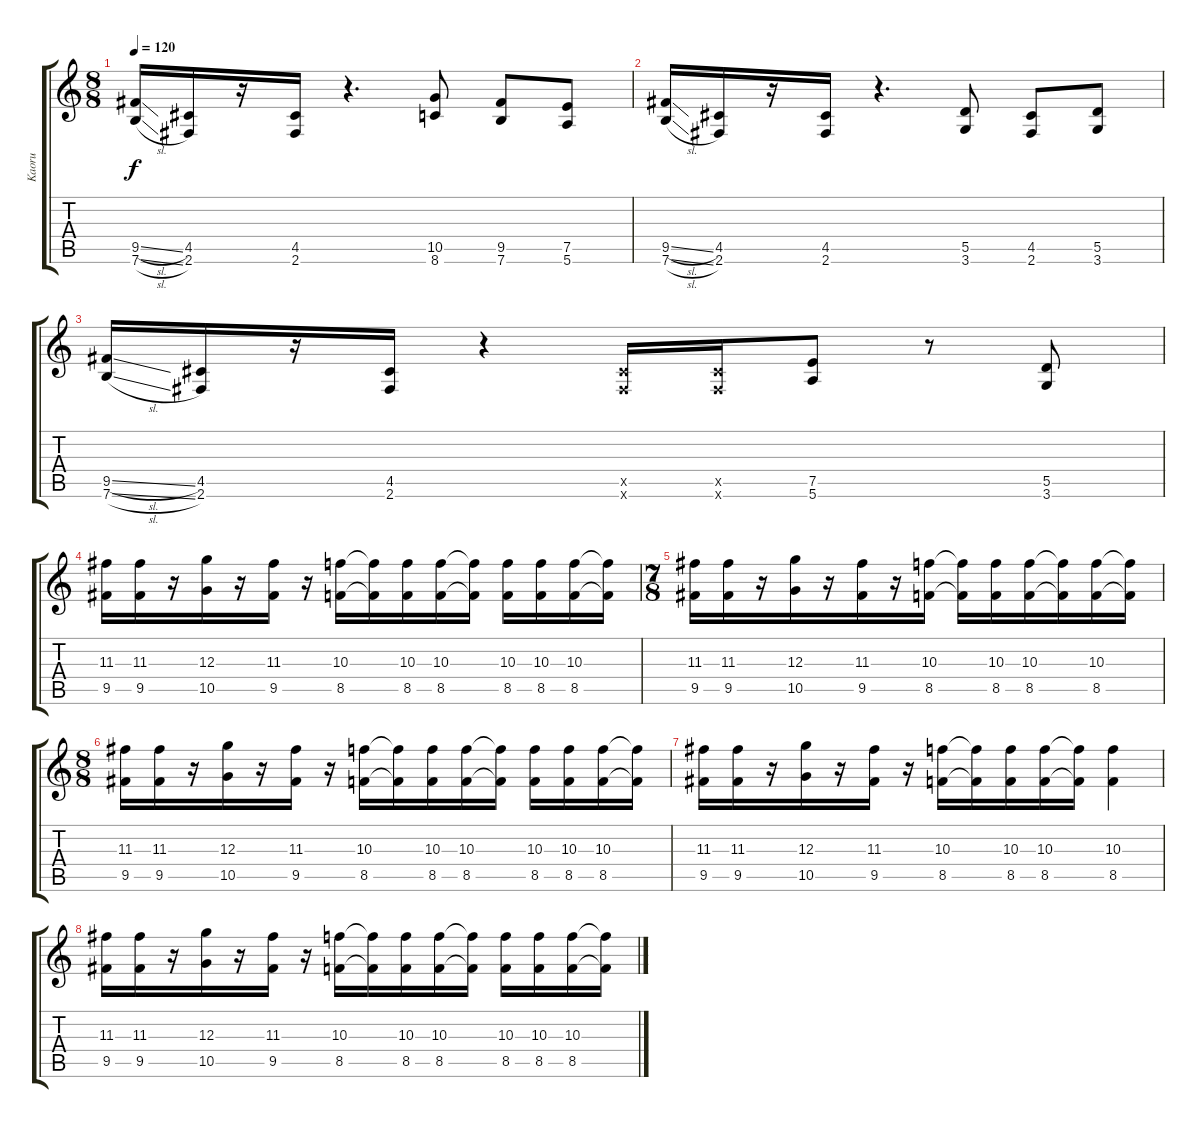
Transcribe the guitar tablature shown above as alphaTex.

\track ("Kaoru" "Kaoru") {instrument overdrivenguitar}
\staff {score tabs}
\tuning (E4 B3 G3 D3 A2 E2) {hide}
\ts (8 8)
\tempo 120
\clef g2
\ks c
(9.5{sl} 7.6{sl}).16{dy f} (4.5 2.6).16 r.16 (4.5 2.6).16 r.4{d} (10.5 8.6).8 (9.5 7.6).8 (7.5 5.6).8 |
(9.5{sl} 7.6{sl}).16 (4.5 2.6).16 r.16 (4.5 2.6).16 r.4{d} (5.5 3.6).8 (4.5 2.6).8 (5.5 3.6).8 |
(9.5{sl} 7.6{sl}).16 (4.5 2.6).16 r.16 (4.5 2.6).16 r.4 (4.5{x} 2.6{x}).16 (4.5{x} 2.6{x}).16 (7.5 5.6).8 r.8 (5.5 3.6).8 |
(11.3 9.5).16 (11.3 9.5).16 r.16 (12.3 10.5).16 r.16 (11.3 9.5).16 r.16 (10.3 8.5).16 (10.3{t} 8.5{t}).16 (10.3 8.5).16 (10.3 8.5).16 (10.3{t} 8.5{t}).16 (10.3 8.5).16 (10.3 8.5).16 (10.3 8.5).16 (10.3{t} 8.5{t}).16 |
\ts (7 8)
(11.3 9.5).16 (11.3 9.5).16 r.16 (12.3 10.5).16 r.16 (11.3 9.5).16 r.16 (10.3 8.5).16 (10.3{t} 8.5{t}).16 (10.3 8.5).16 (10.3 8.5).16 (10.3{t} 8.5{t}).16 (10.3 8.5).16 (10.3{t} 8.5{t}).16 |
\ts (8 8)
(11.3 9.5).16 (11.3 9.5).16 r.16 (12.3 10.5).16 r.16 (11.3 9.5).16 r.16 (10.3 8.5).16 (10.3{t} 8.5{t}).16 (10.3 8.5).16 (10.3 8.5).16 (10.3{t} 8.5{t}).16 (10.3 8.5).16 (10.3 8.5).16 (10.3 8.5).16 (10.3{t} 8.5{t}).16 |
(11.3 9.5).16 (11.3 9.5).16 r.16 (12.3 10.5).16 r.16 (11.3 9.5).16 r.16 (10.3 8.5).16 (10.3{t} 8.5{t}).16 (10.3 8.5).16 (10.3 8.5).16 (10.3{t} 8.5{t}).16 (10.3 8.5).4 |
(11.3 9.5).16 (11.3 9.5).16 r.16 (12.3 10.5).16 r.16 (11.3 9.5).16 r.16 (10.3 8.5).16 (10.3{t} 8.5{t}).16 (10.3 8.5).16 (10.3 8.5).16 (10.3{t} 8.5{t}).16 (10.3 8.5).16 (10.3 8.5).16 (10.3 8.5).16 (10.3{t} 8.5{t}).16
